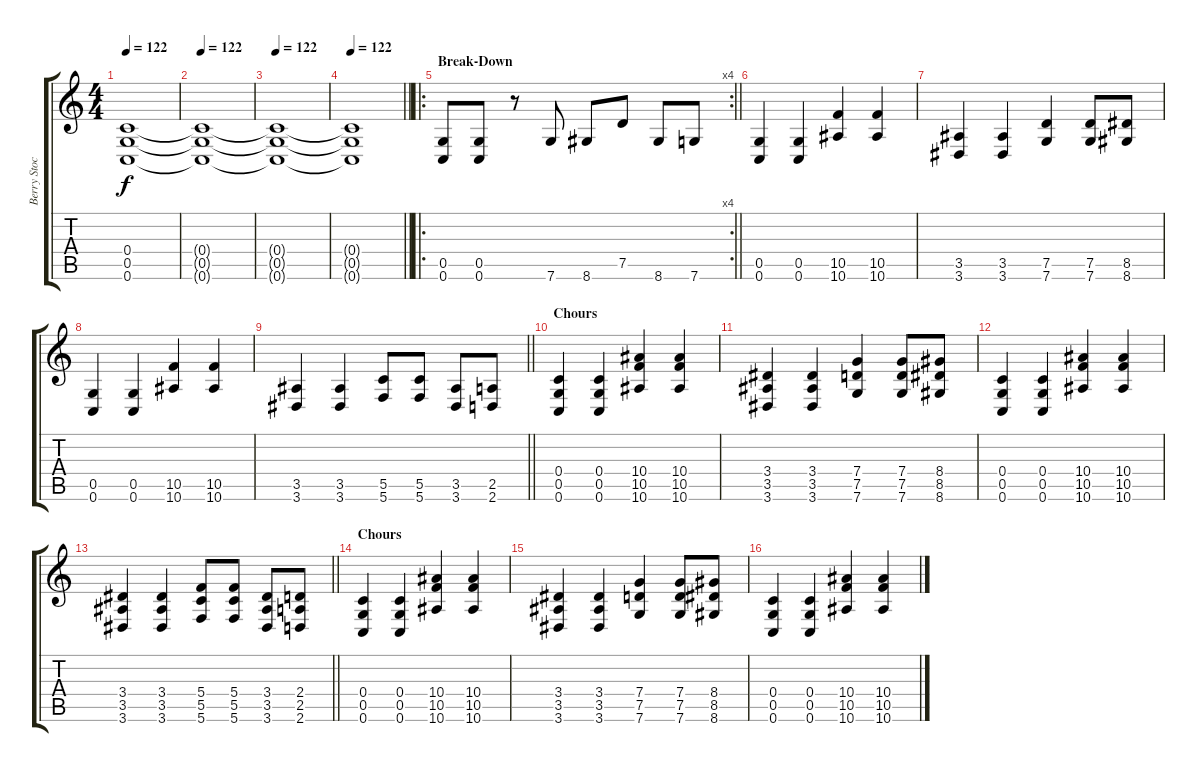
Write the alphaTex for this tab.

\track ("Berry Stock-Guitar" "Berry Stoc") {instrument overdrivenguitar}
\staff {score tabs}
\tuning (D4 A3 F3 C3 G2 C2) {hide}
\ts (4 4)
\tempo 122
\clef g2
\ks c
(0.4 0.5 0.6).1{dy f} |
\tempo 122
(0.4{t} 0.5{t} 0.6{t}).1 |
\tempo 122
(0.4{t} 0.5{t} 0.6{t}).1 |
\tempo 122
\barLineRight lightlight
(0.4{t} 0.5{t} 0.6{t}).1 |
\ro
\rc 4
\section ("" "Break-Down")
\barLineRight lightlight
(0.5 0.6).8 (0.5 0.6).8 r.8 7.6.8 8.6.8 7.5.8 8.6.8 7.6.8 |
\section ("" "")
(0.5 0.6).4 (0.5 0.6).4 (10.5 10.6).4 (10.5 10.6).4 |
(3.5 3.6).4 (3.5 3.6).4 (7.5 7.6).4 (7.5 7.6).8 (8.5 8.6).8 |
(0.5 0.6).4 (0.5 0.6).4 (10.5 10.6).4 (10.5 10.6).4 |
\barLineRight lightlight
(3.5 3.6).4 (3.5 3.6).4 (5.5 5.6).8 (5.5 5.6).8 (3.5 3.6).8 (2.5 2.6).8 |
\section ("" "Chours")
(0.4 0.5 0.6).4 (0.4 0.5 0.6).4 (10.4 10.5 10.6).4 (10.4 10.5 10.6).4 |
(3.4 3.5 3.6).4 (3.4 3.5 3.6).4 (7.4 7.5 7.6).4 (7.4 7.5 7.6).8 (8.4 8.5 8.6).8 |
(0.4 0.5 0.6).4 (0.4 0.5 0.6).4 (10.4 10.5 10.6).4 (10.4 10.5 10.6).4 |
\barLineRight lightlight
(3.4 3.5 3.6).4 (3.4 3.5 3.6).4 (5.4 5.5 5.6).8 (5.4 5.5 5.6).8 (3.4 3.5 3.6).8 (2.4 2.5 2.6).8 |
\section ("" "Chours")
(0.4 0.5 0.6).4 (0.4 0.5 0.6).4 (10.4 10.5 10.6).4 (10.4 10.5 10.6).4 |
(3.4 3.5 3.6).4 (3.4 3.5 3.6).4 (7.4 7.5 7.6).4 (7.4 7.5 7.6).8 (8.4 8.5 8.6).8 |
(0.4 0.5 0.6).4 (0.4 0.5 0.6).4 (10.4 10.5 10.6).4 (10.4 10.5 10.6).4
